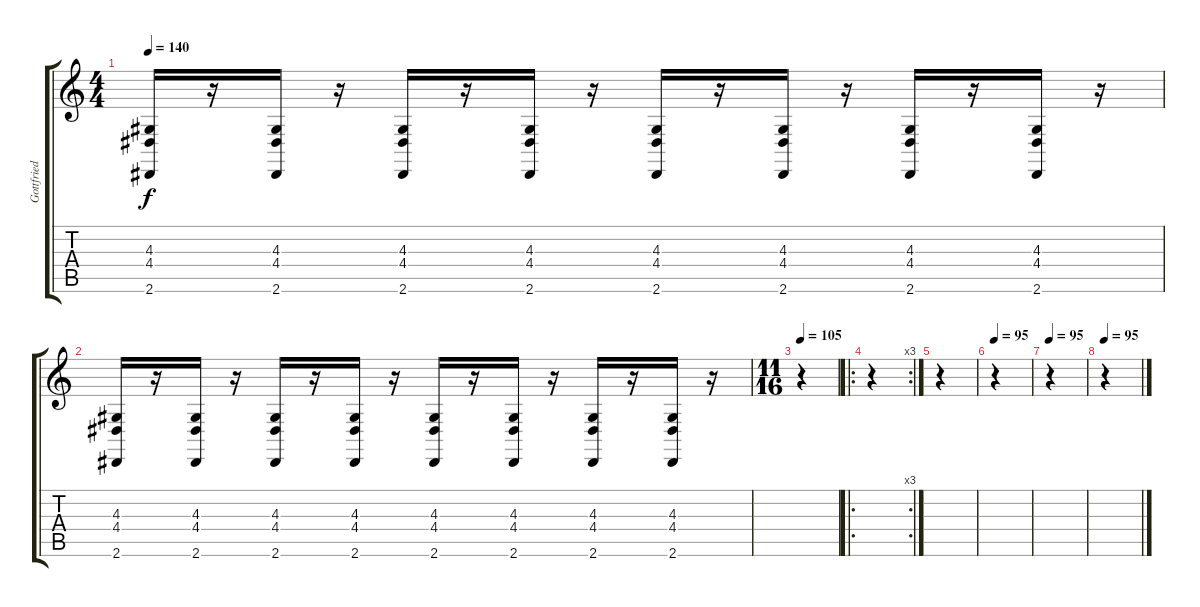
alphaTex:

\track ("Gottfried Koch (Keyboards)" "Gottfried ") {instrument frenchhorn}
\staff {score tabs}
\tuning (Db4 Ab3 E3 B2 Gb2 Db2) {hide}
\ts (4 4)
\tempo 140
\clef g2
\ks c
(4.3 4.4 2.6).16{dy f} r.16 (4.3 4.4 2.6).16 r.16 (4.3 4.4 2.6).16 r.16 (4.3 4.4 2.6).16 r.16 (4.3 4.4 2.6).16 r.16 (4.3 4.4 2.6).16 r.16 (4.3 4.4 2.6).16 r.16 (4.3 4.4 2.6).16 r.16 |
(4.3 4.4 2.6).16 r.16 (4.3 4.4 2.6).16 r.16 (4.3 4.4 2.6).16 r.16 (4.3 4.4 2.6).16 r.16 (4.3 4.4 2.6).16 r.16 (4.3 4.4 2.6).16 r.16 (4.3 4.4 2.6).16 r.16 (4.3 4.4 2.6).16 r.16 |
\ts (11 16)
\tempo 105
r.4 |
\ro
\rc 3
r.4 |
r.4 |
\tempo 95
r.4 |
\tempo 95
r.4 |
\tempo 95
r.4
